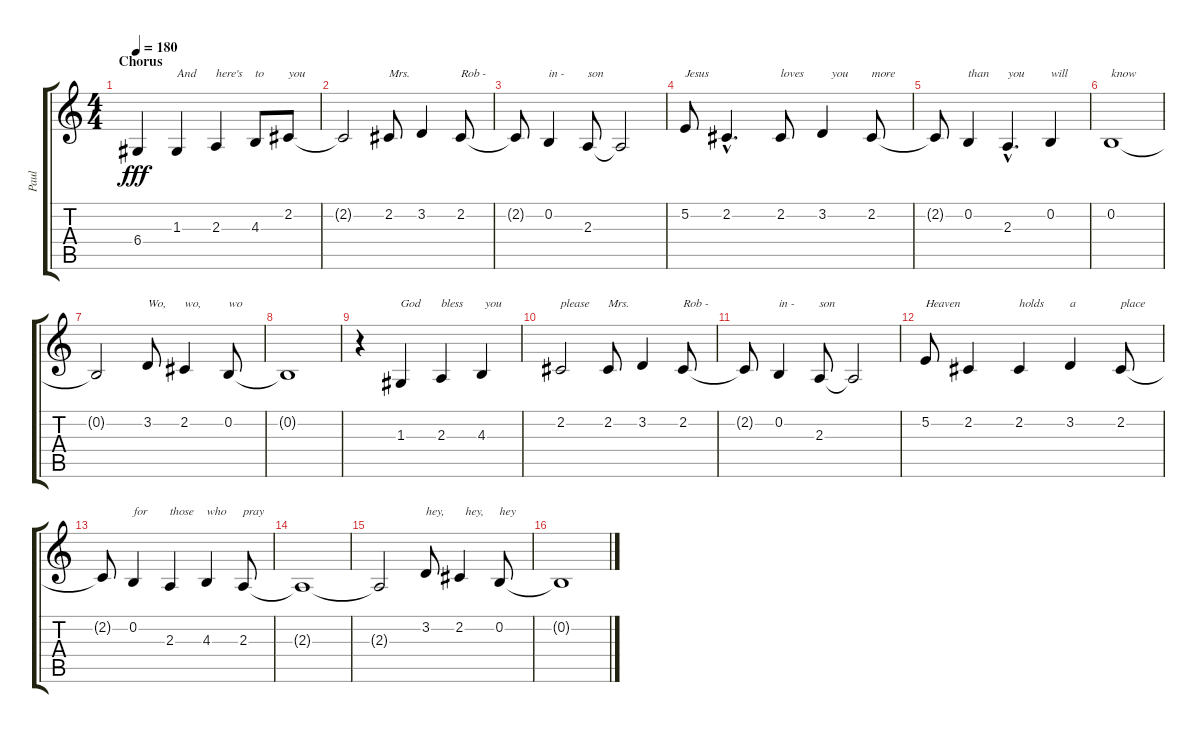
\track ("Paul" "Paul") {instrument clarinet}
\staff {score tabs}
\tuning (E4 B3 G3 D3 A2 E2) {hide}
\ts (4 4)
\section ("" "Chorus")
\tempo 180
\clef g2
\ks c
6.4{t}.4{dy fff} 1.3.4{txt "And"} 2.3.4{txt "here's"} 4.3.8{txt "to"} 2.2.8{txt "you"} |
2.2{t}.2 2.2.8{txt "Mrs."} 3.2.4 2.2.8{txt "Rob -"} |
2.2{t}.8 0.2.4{txt "in -"} 2.3.8{txt "son"} 2.3{t}.2 |
5.2.8{txt "Jesus"} 2.2{hac}.4{d} 2.2.8{txt "loves"} 3.2.4{txt "   you"} 2.2.8{txt "more"} |
2.2{t}.8 0.2.4{txt "than"} 2.3{hac}.4{d txt "you"} 0.2.4{txt "will"} |
0.2.1{txt "know"} |
0.2{t}.2 3.2.8{txt "Wo,"} 2.2.4{txt "wo,"} 0.2.8{txt "wo"} |
0.2{t}.1 |
r.4 1.3.4{txt "God"} 2.3.4{txt "bless"} 4.3.4{txt " you"} |
2.2.2{txt "please"} 2.2.8{txt "Mrs."} 3.2.4 2.2.8{txt "Rob -"} |
2.2{t}.8 0.2.4{txt "in -"} 2.3.8{txt "son"} 2.3{t}.2 |
5.2.8{txt "Heaven"} 2.2.4 2.2.4{txt "holds"} 3.2.4{txt "a"} 2.2.8{txt "place"} |
2.2{t}.8 0.2.4{txt "for"} 2.3.4{txt "those"} 4.3.4{txt "who"} 2.3.8{txt "pray"} |
2.3{t}.1 |
2.3{t}.2 3.2.8{txt "hey,"} 2.2.4{txt "  hey,"} 0.2.8{txt "hey"} |
0.2{t}.1
